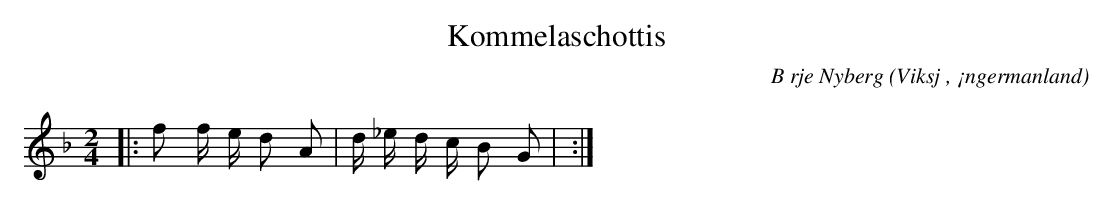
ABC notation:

X:1
T:Kommelaschottis
C:B rje Nyberg
O:Viksj , ¡ngermanland
M:2/4
L:1/8
K:Dm
|: f f/2 e/2 d A |d/2 _e/2 d/2 c/2 B G | :|
